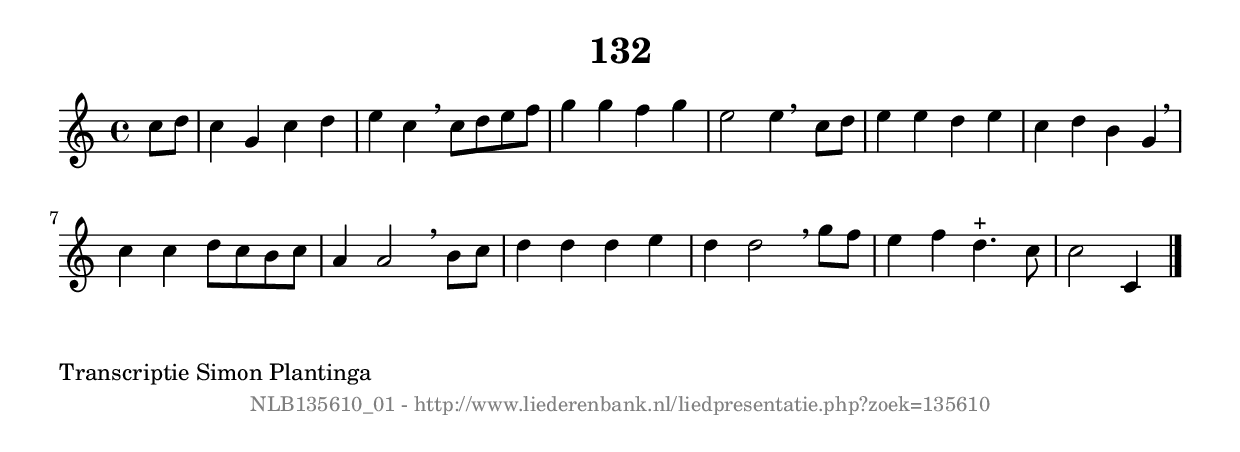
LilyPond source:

%
% produced by wce2krn 1.64 (7 June 2014)
%
\version"2.16"
#(append! paper-alist '(("long" . (cons (* 210 mm) (* 2000 mm)))))
#(set-default-paper-size "long")
sb = {\breathe}
mBreak = {\breathe }
bBreak = {\breathe }
x = {\once\override NoteHead #'style = #'cross }
gl=\glissando
itime={\override Staff.TimeSignature #'stencil = ##f }
ficta = {\once\set suggestAccidentals = ##t}
fine = {\once\override Score.RehearsalMark #'self-alignment-X = #1 \mark \markup {\italic{Fine}}}
dc = {\once\override Score.RehearsalMark #'self-alignment-X = #1 \mark \markup {\italic{D.C.}}}
dcf = {\once\override Score.RehearsalMark #'self-alignment-X = #1 \mark \markup {\italic{D.C. al Fine}}}
dcc = {\once\override Score.RehearsalMark #'self-alignment-X = #1 \mark \markup {\italic{D.C. al Coda}}}
ds = {\once\override Score.RehearsalMark #'self-alignment-X = #1 \mark \markup {\italic{D.S.}}}
dsf = {\once\override Score.RehearsalMark #'self-alignment-X = #1 \mark \markup {\italic{D.S. al Fine}}}
dsc = {\once\override Score.RehearsalMark #'self-alignment-X = #1 \mark \markup {\italic{D.S. al Coda}}}
pv = {\set Score.repeatCommands = #'((volta "1"))}
sv = {\set Score.repeatCommands = #'((volta "2"))}
tv = {\set Score.repeatCommands = #'((volta "3"))}
qv = {\set Score.repeatCommands = #'((volta "4"))}
xv = {\set Score.repeatCommands = #'((volta #f))}
\header{ tagline = ""
title = "132"
}
\score {{
\key c \major
\relative g'
{
\set melismaBusyProperties = #'()
\partial 32*8
\time 4/4
\tempo 4=120
\override Score.MetronomeMark #'transparent = ##t
\override Score.RehearsalMark #'break-visibility = #(vector #t #t #f)
c8 d8 | c4 g4 c4 d4 | e4 c4 \sb c8 d8 e8 f8 | g4 g4 f4 g4 | e2 e4 \bar ":|:" \bBreak
c8 d8 | e4 e4 d4 e4 | c4 d4 b4 g4 \sb | c4 c4 d8 c8 b8 c8 | a4 a2 \mBreak
b8 c8 | d4 d4 d4 e4 | d4 d2 \sb g8 f8 | e4 f4 d4.^"+" c8 | c2 c,4 \bar "|."
 }}
 \midi { }
 \layout {
            indent = 0.0\cm
}
}
\markup { \wordwrap-string #" 
Transcriptie Simon Plantinga
"}
\markup { \vspace #0 } \markup { \with-color #grey \fill-line { \center-column { \smaller "NLB135610_01 - http://www.liederenbank.nl/liedpresentatie.php?zoek=135610" } } }
